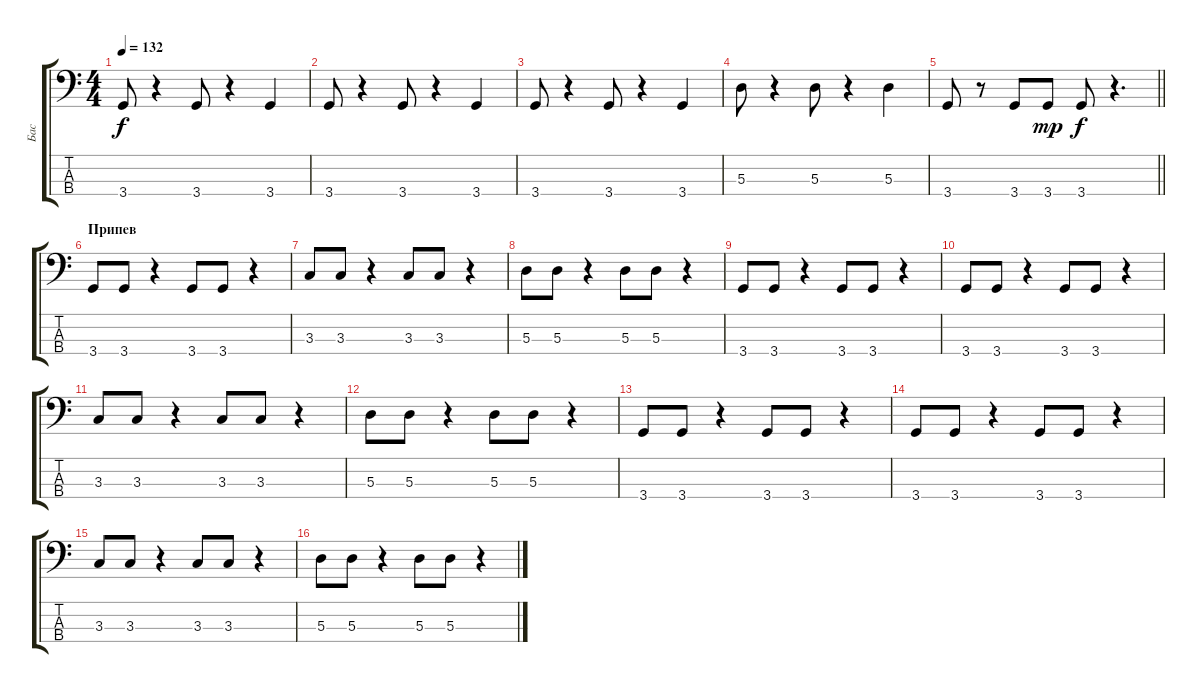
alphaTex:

\track ("Бас" "Бас") {instrument electricbassfinger}
\staff {score tabs}
\tuning (G2 D2 A1 E1) {hide}
\ts (4 4)
\tempo 132
\clef f4
\ks c
3.4.8{dy f} r.4 3.4.8 r.4 3.4.4 |
3.4.8 r.4 3.4.8 r.4 3.4.4 |
3.4.8 r.4 3.4.8 r.4 3.4.4 |
5.3.8 r.4 5.3.8 r.4 5.3.4 |
\barLineRight lightlight
3.4.8 r.8 3.4.8 3.4.8{dy mp} 3.4.8{dy f} r.4{d} |
\section ("" "Припев")
3.4.8 3.4.8 r.4 3.4.8 3.4.8 r.4 |
3.3.8 3.3.8 r.4 3.3.8 3.3.8 r.4 |
5.3.8 5.3.8 r.4 5.3.8 5.3.8 r.4 |
3.4.8 3.4.8 r.4 3.4.8 3.4.8 r.4 |
3.4.8 3.4.8 r.4 3.4.8 3.4.8 r.4 |
3.3.8 3.3.8 r.4 3.3.8 3.3.8 r.4 |
5.3.8 5.3.8 r.4 5.3.8 5.3.8 r.4 |
3.4.8 3.4.8 r.4 3.4.8 3.4.8 r.4 |
3.4.8 3.4.8 r.4 3.4.8 3.4.8 r.4 |
3.3.8 3.3.8 r.4 3.3.8 3.3.8 r.4 |
5.3.8 5.3.8 r.4 5.3.8 5.3.8 r.4
